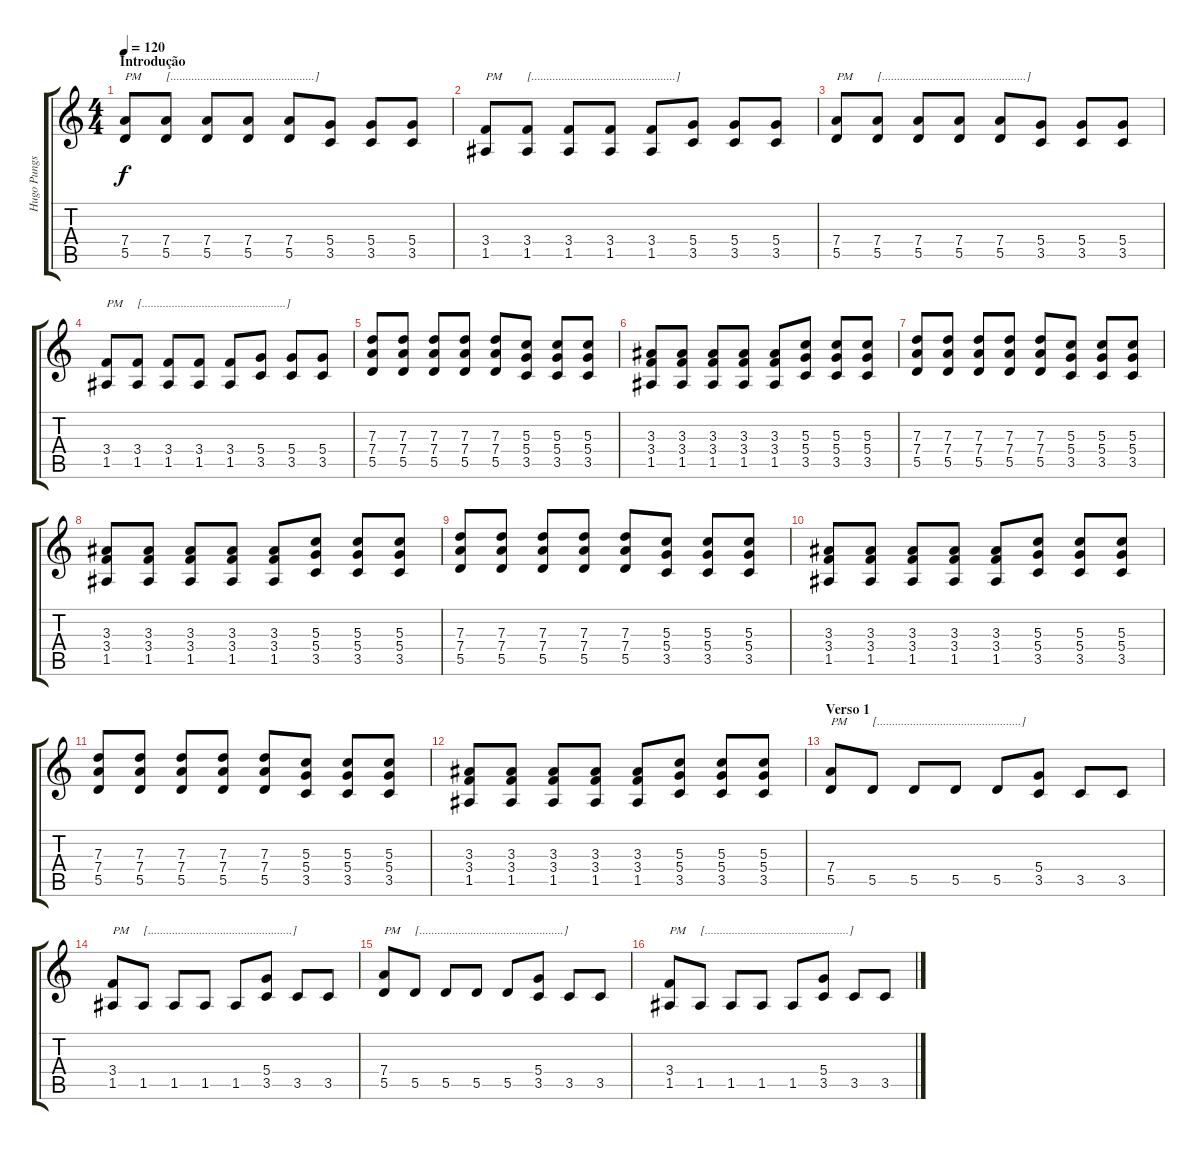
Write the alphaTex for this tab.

\track ("Hugo Pungs [Guit]" "Hugo Pungs") {instrument overdrivenguitar}
\staff {score tabs}
\tuning (E4 B3 G3 D3 A2 D2) {hide}
\ts (4 4)
\section ("" "Introdução")
\tempo 120
\clef g2
\ks c
(7.4 5.5).8{txt "PM" dy f instrument overdrivenguitar} (7.4 5.5).8{txt "[................................................]"} (7.4 5.5).8 (7.4 5.5).8 (7.4 5.5).8 (5.4 3.5).8 (5.4 3.5).8 (5.4 3.5).8 |
(3.4 1.5).8{txt "PM"} (3.4 1.5).8{txt "[................................................]"} (3.4 1.5).8 (3.4 1.5).8 (3.4 1.5).8 (5.4 3.5).8 (5.4 3.5).8 (5.4 3.5).8 |
(7.4 5.5).8{txt "PM"} (7.4 5.5).8{txt "[................................................]"} (7.4 5.5).8 (7.4 5.5).8 (7.4 5.5).8 (5.4 3.5).8 (5.4 3.5).8 (5.4 3.5).8 |
(3.4 1.5).8{txt "PM"} (3.4 1.5).8{txt "[................................................]"} (3.4 1.5).8 (3.4 1.5).8 (3.4 1.5).8 (5.4 3.5).8 (5.4 3.5).8 (5.4 3.5).8 |
(7.3 7.4 5.5).8 (7.3 7.4 5.5).8 (7.3 7.4 5.5).8 (7.3 7.4 5.5).8 (7.3 7.4 5.5).8 (5.3 5.4 3.5).8 (5.3 5.4 3.5).8 (5.3 5.4 3.5).8 |
(3.3 3.4 1.5).8 (3.3 3.4 1.5).8 (3.3 3.4 1.5).8 (3.3 3.4 1.5).8 (3.3 3.4 1.5).8 (5.3 5.4 3.5).8 (5.3 5.4 3.5).8 (5.3 5.4 3.5).8 |
(7.3 7.4 5.5).8 (7.3 7.4 5.5).8 (7.3 7.4 5.5).8 (7.3 7.4 5.5).8 (7.3 7.4 5.5).8 (5.3 5.4 3.5).8 (5.3 5.4 3.5).8 (5.3 5.4 3.5).8 |
(3.3 3.4 1.5).8 (3.3 3.4 1.5).8 (3.3 3.4 1.5).8 (3.3 3.4 1.5).8 (3.3 3.4 1.5).8 (5.3 5.4 3.5).8 (5.3 5.4 3.5).8 (5.3 5.4 3.5).8 |
(7.3 7.4 5.5).8 (7.3 7.4 5.5).8 (7.3 7.4 5.5).8 (7.3 7.4 5.5).8 (7.3 7.4 5.5).8 (5.3 5.4 3.5).8 (5.3 5.4 3.5).8 (5.3 5.4 3.5).8 |
(3.3 3.4 1.5).8 (3.3 3.4 1.5).8 (3.3 3.4 1.5).8 (3.3 3.4 1.5).8 (3.3 3.4 1.5).8 (5.3 5.4 3.5).8 (5.3 5.4 3.5).8 (5.3 5.4 3.5).8 |
(7.3 7.4 5.5).8 (7.3 7.4 5.5).8 (7.3 7.4 5.5).8 (7.3 7.4 5.5).8 (7.3 7.4 5.5).8 (5.3 5.4 3.5).8 (5.3 5.4 3.5).8 (5.3 5.4 3.5).8 |
(3.3 3.4 1.5).8 (3.3 3.4 1.5).8 (3.3 3.4 1.5).8 (3.3 3.4 1.5).8 (3.3 3.4 1.5).8 (5.3 5.4 3.5).8 (5.3 5.4 3.5).8 (5.3 5.4 3.5).8 |
\section ("" "Verso 1")
(7.4 5.5).8{txt "PM"} 5.5.8{txt "[................................................]"} 5.5.8 5.5.8 5.5.8 (5.4 3.5).8 3.5.8 3.5.8 |
(3.4 1.5).8{txt "PM"} 1.5.8{txt "[................................................]"} 1.5.8 1.5.8 1.5.8 (5.4 3.5).8 3.5.8 3.5.8 |
(7.4 5.5).8{txt "PM"} 5.5.8{txt "[................................................]"} 5.5.8 5.5.8 5.5.8 (5.4 3.5).8 3.5.8 3.5.8 |
(3.4 1.5).8{txt "PM"} 1.5.8{txt "[................................................]"} 1.5.8 1.5.8 1.5.8 (5.4 3.5).8 3.5.8 3.5.8
